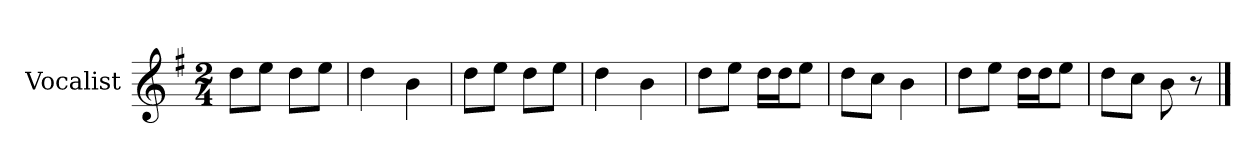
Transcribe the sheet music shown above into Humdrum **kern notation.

**kern
*part1
*staff1
*I"Vocalist
*k[f#]
*G:
*M2/4
=1
8ddL
8eeJ
8ddL
8eeJ
=2
4dd
4b
=3
8ddL
8eeJ
8ddL
8eeJ
=4
4dd
4b
=5
8ddL
8eeJ
16ddLL
16ddJ
8eeJ
=6
8ddL
8ccJ
4b
=7
8ddL
8eeJ
16ddLL
16ddJ
8eeJ
=8
8ddL
8ccJ
8b
8r
==
*-
